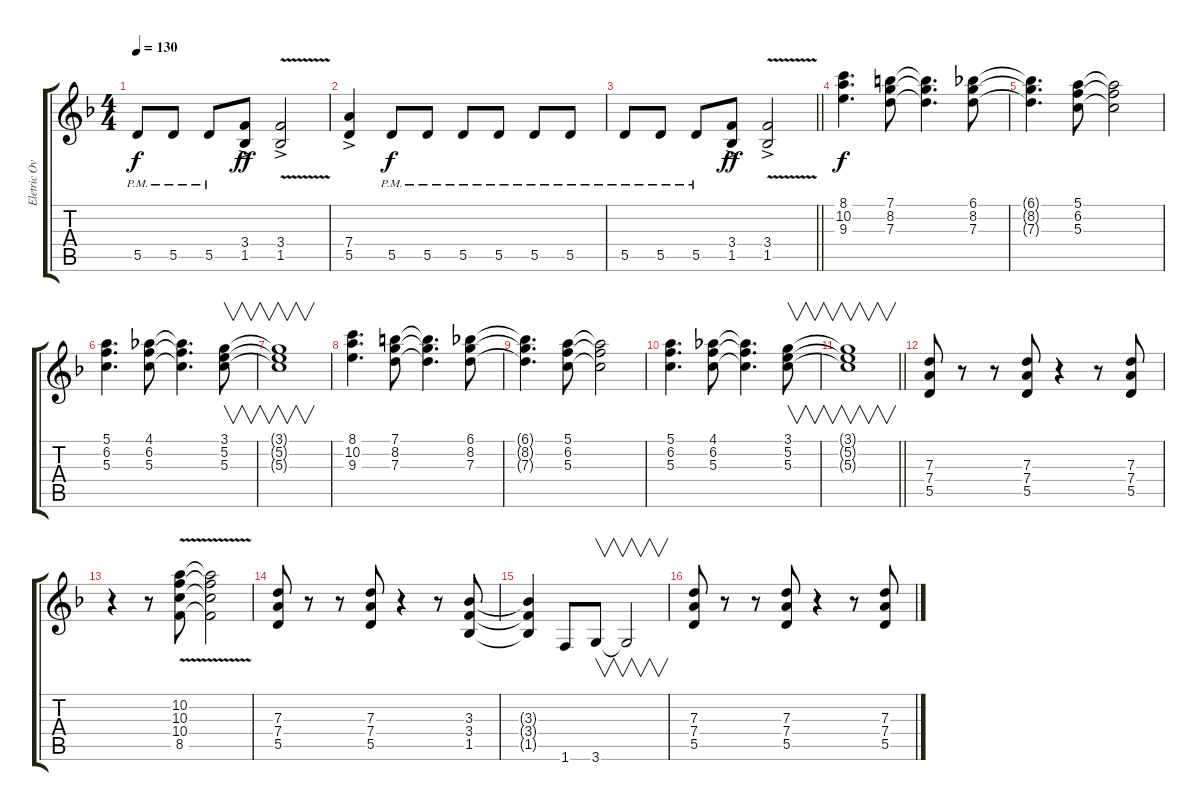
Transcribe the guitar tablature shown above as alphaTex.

\track ("Eletric Overdrive 1" "Eletric Ov") {instrument overdrivenguitar}
\staff {score tabs}
\tuning (E4 B3 G3 D3 A2 E2) {hide}
\ts (4 4)
\tempo 130
\clef g2
\ks f
5.5{pm}.8{dy f} 5.5{pm}.8 5.5{pm}.8 (3.4{ac} 1.5{ac}).8{dy ff} (3.4{v ac} 1.5{v ac}).2 |
(7.4{ac} 5.5{ac}).4 5.5{pm}.8{dy f} 5.5{pm}.8 5.5{pm}.8 5.5{pm}.8 5.5{pm}.8 5.5{pm}.8 |
\barLineRight lightlight
5.5{pm}.8 5.5{pm}.8 5.5{pm}.8 (3.4{ac} 1.5{ac}).8{dy ff} (3.4{v ac} 1.5{v ac}).2 |
(8.1 10.2 9.3).4{d dy f} (7.1 8.2 7.3).8 (7.1{t} 8.2{t} 7.3{t}).4{d} (6.1 8.2 7.3).8 |
(6.1{t} 8.2{t} 7.3{t}).4{d} (5.1 6.2 5.3).8 (5.1{t} 6.2{t} 5.3{t}).2 |
(5.1 6.2 5.3).4{d} (4.1 6.2 5.3).8 (4.1{t} 6.2{t} 5.3{t}).4{d} (3.1 5.2 5.3).8{v} |
(3.1{t} 5.2{t} 5.3{t}).1{v} |
(8.1 10.2 9.3).4{d} (7.1 8.2 7.3).8 (7.1{t} 8.2{t} 7.3{t}).4{d} (6.1 8.2 7.3).8 |
(6.1{t} 8.2{t} 7.3{t}).4{d} (5.1 6.2 5.3).8 (5.1{t} 6.2{t} 5.3{t}).2 |
(5.1 6.2 5.3).4{d} (4.1 6.2 5.3).8 (4.1{t} 6.2{t} 5.3{t}).4{d} (3.1 5.2 5.3).8{v} |
\barLineRight lightlight
(3.1{t} 5.2{t} 5.3{t}).1{v} |
(7.3 7.4 5.5).8 r.8 r.8 (7.3 7.4 5.5).8 r.4 r.8 (7.3 7.4 5.5).8 |
r.4 r.8 (10.2{v} 10.3{v} 10.4{v} 8.5{v}).8 (10.2{v t} 10.3{v t} 10.4{v t} 8.5{v t}).2 |
(7.3 7.4 5.5).8 r.8 r.8 (7.3 7.4 5.5).8 r.4 r.8 (3.3 3.4 1.5).8 |
(3.3{t} 3.4{t} 1.5{t}).4 1.6.8 3.6.8{v} 3.6{t}.2{v} |
(7.3 7.4 5.5).8 r.8 r.8 (7.3 7.4 5.5).8 r.4 r.8 (7.3 7.4 5.5).8
